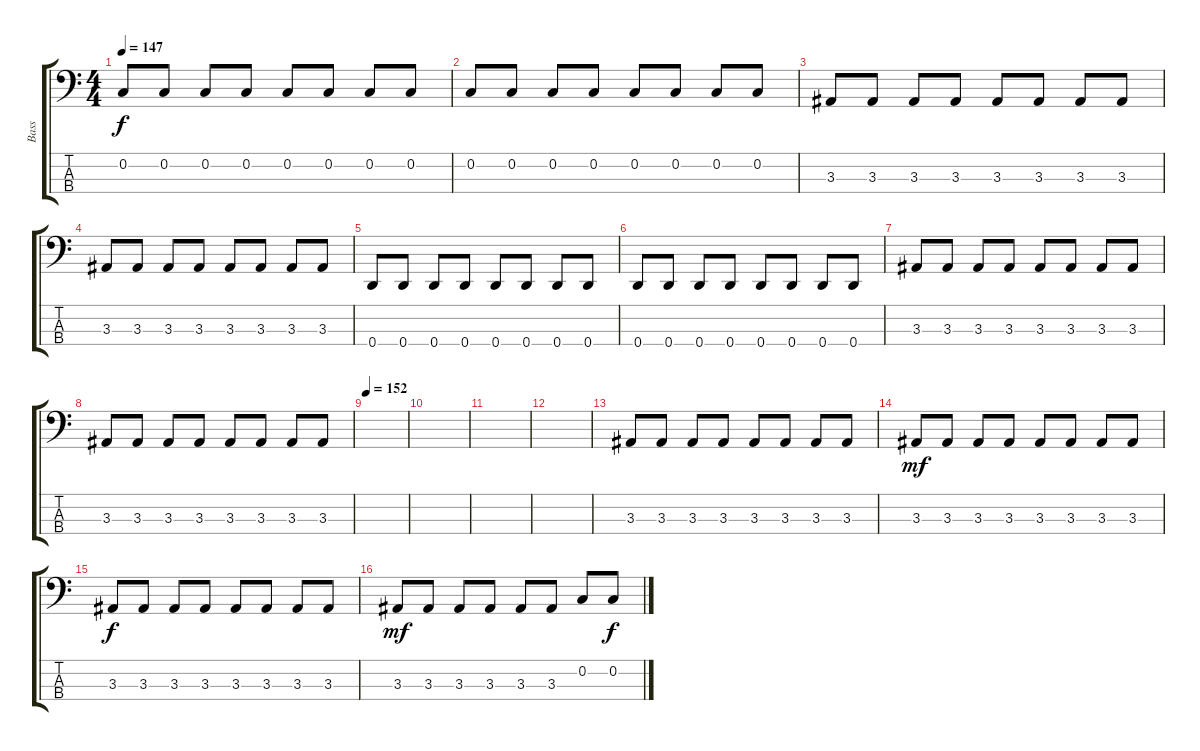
\track ("Bass" "Bass") {instrument electricbasspick}
\staff {score tabs}
\tuning (F2 C2 G1 D1) {hide}
\ts (4 4)
\tempo 147
\clef f4
\ks c
0.2.8{dy f} 0.2.8 0.2.8 0.2.8 0.2.8 0.2.8 0.2.8 0.2.8 |
0.2.8 0.2.8 0.2.8 0.2.8 0.2.8 0.2.8 0.2.8 0.2.8 |
3.3.8 3.3.8 3.3.8 3.3.8 3.3.8 3.3.8 3.3.8 3.3.8 |
3.3.8 3.3.8 3.3.8 3.3.8 3.3.8 3.3.8 3.3.8 3.3.8 |
0.4.8 0.4.8 0.4.8 0.4.8 0.4.8 0.4.8 0.4.8 0.4.8 |
0.4.8 0.4.8 0.4.8 0.4.8 0.4.8 0.4.8 0.4.8 0.4.8 |
3.3.8 3.3.8 3.3.8 3.3.8 3.3.8 3.3.8 3.3.8 3.3.8 |
3.3.8 3.3.8 3.3.8 3.3.8 3.3.8 3.3.8 3.3.8 3.3.8 |
\tempo 152
|
|
|
|
3.3.8 3.3.8 3.3.8 3.3.8 3.3.8 3.3.8 3.3.8 3.3.8 |
3.3.8{dy mf} 3.3.8 3.3.8 3.3.8 3.3.8 3.3.8 3.3.8 3.3.8 |
3.3.8{dy f} 3.3.8 3.3.8 3.3.8 3.3.8 3.3.8 3.3.8 3.3.8 |
3.3.8{dy mf} 3.3.8 3.3.8 3.3.8 3.3.8 3.3.8 0.2.8 0.2.8{dy f}
